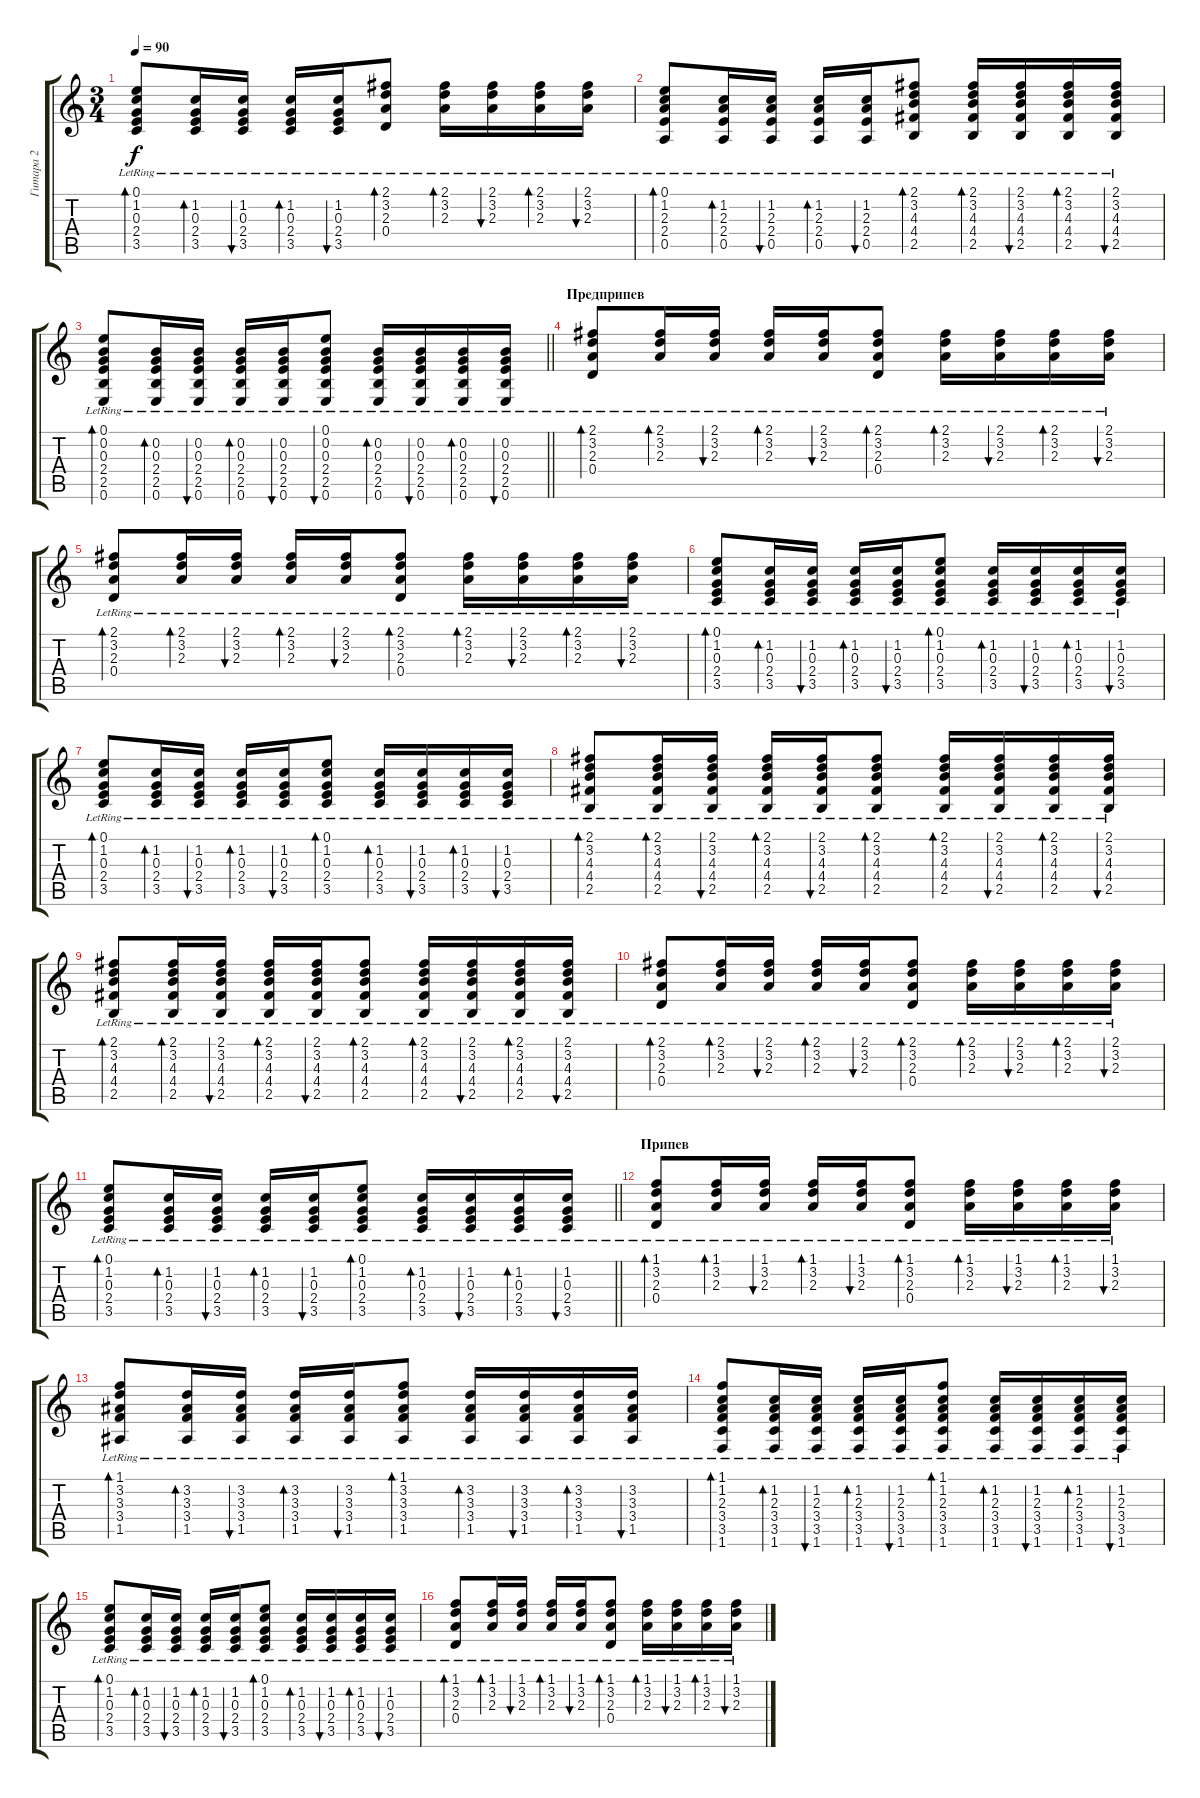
\track ("Гитара 2" "Гитара 2") {instrument acousticguitarsteel}
\staff {score tabs}
\tuning (E4 B3 G3 D3 A2 E2) {hide}
\ts (3 4)
\tempo 90
\clef g2
\ks c
(0.1{lr} 1.2{lr} 0.3{lr} 2.4{lr} 3.5{lr}).8{bd 60 dy f} (1.2{lr} 0.3{lr} 2.4{lr} 3.5{lr}).16{bd 60} (1.2{lr} 0.3{lr} 2.4{lr} 3.5{lr}).16{bu 60} (1.2{lr} 0.3{lr} 2.4{lr} 3.5{lr}).16{bd 60} (1.2{lr} 0.3{lr} 2.4{lr} 3.5{lr}).16{bu 60} (2.1{lr} 3.2{lr} 2.3{lr} 0.4{lr}).8{bd 60} (2.1{lr} 3.2{lr} 2.3{lr}).16{bd 60} (2.1{lr} 3.2{lr} 2.3{lr}).16{bu 60} (2.1{lr} 3.2{lr} 2.3{lr}).16{bd 60} (2.1{lr} 3.2{lr} 2.3{lr}).16{bu 60} |
(0.1{lr} 1.2{lr} 2.3{lr} 2.4{lr} 0.5{lr}).8{bd 60} (1.2{lr} 2.3{lr} 2.4{lr} 0.5{lr}).16{bd 60} (1.2{lr} 2.3{lr} 2.4{lr} 0.5{lr}).16{bu 60} (1.2{lr} 2.3{lr} 2.4{lr} 0.5{lr}).16{bd 60} (1.2{lr} 2.3{lr} 2.4{lr} 0.5{lr}).16{bu 60} (2.1{lr} 3.2{lr} 4.3{lr} 4.4{lr} 2.5{lr}).8{bd 60} (2.1{lr} 3.2{lr} 4.3{lr} 4.4{lr} 2.5{lr}).16{bd 60} (2.1{lr} 3.2{lr} 4.3{lr} 4.4{lr} 2.5{lr}).16{bu 60} (2.1{lr} 3.2{lr} 4.3{lr} 4.4{lr} 2.5{lr}).16{bd 60} (2.1{lr} 3.2{lr} 4.3{lr} 4.4{lr} 2.5{lr}).16{bu 60} |
\barLineRight lightlight
(0.1{lr} 0.2{lr} 0.3{lr} 2.4{lr} 2.5{lr} 0.6{lr}).8{bd 60} (0.2{lr} 0.3{lr} 2.4{lr} 2.5{lr} 0.6{lr}).16{bd 60} (0.2{lr} 0.3{lr} 2.4{lr} 2.5{lr} 0.6{lr}).16{bu 60} (0.2{lr} 0.3{lr} 2.4{lr} 2.5{lr} 0.6{lr}).16{bd 60} (0.2{lr} 0.3{lr} 2.4{lr} 2.5{lr} 0.6{lr}).16{bu 60} (0.1{lr} 0.2{lr} 0.3{lr} 2.4{lr} 2.5{lr} 0.6{lr}).8{bu 60} (0.2{lr} 0.3{lr} 2.4{lr} 2.5{lr} 0.6{lr}).16{bd 60} (0.2{lr} 0.3{lr} 2.4{lr} 2.5{lr} 0.6{lr}).16{bu 60} (0.2{lr} 0.3{lr} 2.4{lr} 2.5{lr} 0.6{lr}).16{bd 60} (0.2{lr} 0.3{lr} 2.4{lr} 2.5{lr} 0.6{lr}).16{bu 60} |
\section ("" "Предприпев")
(2.1{lr} 3.2{lr} 2.3{lr} 0.4{lr}).8{bd 60} (2.1{lr} 3.2{lr} 2.3{lr}).16{bd 60} (2.1{lr} 3.2{lr} 2.3{lr}).16{bu 60} (2.1{lr} 3.2{lr} 2.3{lr}).16{bd 60} (2.1{lr} 3.2{lr} 2.3{lr}).16{bu 60} (2.1{lr} 3.2{lr} 2.3{lr} 0.4{lr}).8{bd 60} (2.1{lr} 3.2{lr} 2.3{lr}).16{bd 60} (2.1{lr} 3.2{lr} 2.3{lr}).16{bu 60} (2.1{lr} 3.2{lr} 2.3{lr}).16{bd 60} (2.1{lr} 3.2{lr} 2.3{lr}).16{bu 60} |
(2.1{lr} 3.2{lr} 2.3{lr} 0.4{lr}).8{bd 60} (2.1{lr} 3.2{lr} 2.3{lr}).16{bd 60} (2.1{lr} 3.2{lr} 2.3{lr}).16{bu 60} (2.1{lr} 3.2{lr} 2.3{lr}).16{bd 60} (2.1{lr} 3.2{lr} 2.3{lr}).16{bu 60} (2.1{lr} 3.2{lr} 2.3{lr} 0.4{lr}).8{bd 60} (2.1{lr} 3.2{lr} 2.3{lr}).16{bd 60} (2.1{lr} 3.2{lr} 2.3{lr}).16{bu 60} (2.1{lr} 3.2{lr} 2.3{lr}).16{bd 60} (2.1{lr} 3.2{lr} 2.3{lr}).16{bu 60} |
(0.1{lr} 1.2{lr} 0.3{lr} 2.4{lr} 3.5{lr}).8{bd 60} (1.2{lr} 0.3{lr} 2.4{lr} 3.5{lr}).16{bd 60} (1.2{lr} 0.3{lr} 2.4{lr} 3.5{lr}).16{bu 60} (1.2{lr} 0.3{lr} 2.4{lr} 3.5{lr}).16{bd 60} (1.2{lr} 0.3{lr} 2.4{lr} 3.5{lr}).16{bu 60} (0.1{lr} 1.2{lr} 0.3{lr} 2.4{lr} 3.5{lr}).8{bd 60} (1.2{lr} 0.3{lr} 2.4{lr} 3.5{lr}).16{bd 60} (1.2{lr} 0.3{lr} 2.4{lr} 3.5{lr}).16{bu 60} (1.2{lr} 0.3{lr} 2.4{lr} 3.5{lr}).16{bd 60} (1.2{lr} 0.3{lr} 2.4{lr} 3.5{lr}).16{bu 60} |
(0.1{lr} 1.2{lr} 0.3{lr} 2.4{lr} 3.5{lr}).8{bd 60} (1.2{lr} 0.3{lr} 2.4{lr} 3.5{lr}).16{bd 60} (1.2{lr} 0.3{lr} 2.4{lr} 3.5{lr}).16{bu 60} (1.2{lr} 0.3{lr} 2.4{lr} 3.5{lr}).16{bd 60} (1.2{lr} 0.3{lr} 2.4{lr} 3.5{lr}).16{bu 60} (0.1{lr} 1.2{lr} 0.3{lr} 2.4{lr} 3.5{lr}).8{bd 60} (1.2{lr} 0.3{lr} 2.4{lr} 3.5{lr}).16{bd 60} (1.2{lr} 0.3{lr} 2.4{lr} 3.5{lr}).16{bu 60} (1.2{lr} 0.3{lr} 2.4{lr} 3.5{lr}).16{bd 60} (1.2{lr} 0.3{lr} 2.4{lr} 3.5{lr}).16{bu 60} |
(2.1{lr} 3.2{lr} 4.3{lr} 4.4{lr} 2.5{lr}).8{bd 60} (2.1{lr} 3.2{lr} 4.3{lr} 4.4{lr} 2.5{lr}).16{bd 60} (2.1{lr} 3.2{lr} 4.3{lr} 4.4{lr} 2.5{lr}).16{bu 60} (2.1{lr} 3.2{lr} 4.3{lr} 4.4{lr} 2.5{lr}).16{bd 60} (2.1{lr} 3.2{lr} 4.3{lr} 4.4{lr} 2.5{lr}).16{bu 60} (2.1{lr} 3.2{lr} 4.3{lr} 4.4{lr} 2.5{lr}).8{bd 60} (2.1{lr} 3.2{lr} 4.3{lr} 4.4{lr} 2.5{lr}).16{bd 60} (2.1{lr} 3.2{lr} 4.3{lr} 4.4{lr} 2.5{lr}).16{bu 60} (2.1{lr} 3.2{lr} 4.3{lr} 4.4{lr} 2.5{lr}).16{bd 60} (2.1{lr} 3.2{lr} 4.3{lr} 4.4{lr} 2.5{lr}).16{bu 60} |
(2.1{lr} 3.2{lr} 4.3{lr} 4.4{lr} 2.5{lr}).8{bd 60} (2.1{lr} 3.2{lr} 4.3{lr} 4.4{lr} 2.5{lr}).16{bd 60} (2.1{lr} 3.2{lr} 4.3{lr} 4.4{lr} 2.5{lr}).16{bu 60} (2.1{lr} 3.2{lr} 4.3{lr} 4.4{lr} 2.5{lr}).16{bd 60} (2.1{lr} 3.2{lr} 4.3{lr} 4.4{lr} 2.5{lr}).16{bu 60} (2.1{lr} 3.2{lr} 4.3{lr} 4.4{lr} 2.5{lr}).8{bd 60} (2.1{lr} 3.2{lr} 4.3{lr} 4.4{lr} 2.5{lr}).16{bd 60} (2.1{lr} 3.2{lr} 4.3{lr} 4.4{lr} 2.5{lr}).16{bu 60} (2.1{lr} 3.2{lr} 4.3{lr} 4.4{lr} 2.5{lr}).16{bd 60} (2.1{lr} 3.2{lr} 4.3{lr} 4.4{lr} 2.5{lr}).16{bu 60} |
(2.1{lr} 3.2{lr} 2.3{lr} 0.4{lr}).8{bd 60} (2.1{lr} 3.2{lr} 2.3{lr}).16{bd 60} (2.1{lr} 3.2{lr} 2.3{lr}).16{bu 60} (2.1{lr} 3.2{lr} 2.3{lr}).16{bd 60} (2.1{lr} 3.2{lr} 2.3{lr}).16{bu 60} (2.1{lr} 3.2{lr} 2.3{lr} 0.4{lr}).8{bd 60} (2.1{lr} 3.2{lr} 2.3{lr}).16{bd 60} (2.1{lr} 3.2{lr} 2.3{lr}).16{bu 60} (2.1{lr} 3.2{lr} 2.3{lr}).16{bd 60} (2.1{lr} 3.2{lr} 2.3{lr}).16{bu 60} |
\barLineRight lightlight
(0.1{lr} 1.2{lr} 0.3{lr} 2.4{lr} 3.5{lr}).8{bd 60} (1.2{lr} 0.3{lr} 2.4{lr} 3.5{lr}).16{bd 60} (1.2{lr} 0.3{lr} 2.4{lr} 3.5{lr}).16{bu 60} (1.2{lr} 0.3{lr} 2.4{lr} 3.5{lr}).16{bd 60} (1.2{lr} 0.3{lr} 2.4{lr} 3.5{lr}).16{bu 60} (0.1{lr} 1.2{lr} 0.3{lr} 2.4{lr} 3.5{lr}).8{bd 60} (1.2{lr} 0.3{lr} 2.4{lr} 3.5{lr}).16{bd 60} (1.2{lr} 0.3{lr} 2.4{lr} 3.5{lr}).16{bu 60} (1.2{lr} 0.3{lr} 2.4{lr} 3.5{lr}).16{bd 60} (1.2{lr} 0.3{lr} 2.4{lr} 3.5{lr}).16{bu 60} |
\section ("" "Припев")
(1.1{lr} 3.2{lr} 2.3{lr} 0.4{lr}).8{bd 60} (1.1{lr} 3.2{lr} 2.3{lr}).16{bd 60} (1.1{lr} 3.2{lr} 2.3{lr}).16{bu 60} (1.1{lr} 3.2{lr} 2.3{lr}).16{bd 60} (1.1{lr} 3.2{lr} 2.3{lr}).16{bu 60} (1.1{lr} 3.2{lr} 2.3{lr} 0.4{lr}).8{bd 60} (1.1{lr} 3.2{lr} 2.3{lr}).16{bd 60} (1.1{lr} 3.2{lr} 2.3{lr}).16{bu 60} (1.1{lr} 3.2{lr} 2.3{lr}).16{bd 60} (1.1{lr} 3.2{lr} 2.3{lr}).16{bu 60} |
(1.1{lr} 3.2{lr} 3.3{lr} 3.4{lr} 1.5{lr}).8{bd 60} (3.2{lr} 3.3{lr} 3.4{lr} 1.5{lr}).16{bd 60} (3.2{lr} 3.3{lr} 3.4{lr} 1.5{lr}).16{bu 60} (3.2{lr} 3.3{lr} 3.4{lr} 1.5{lr}).16{bd 60} (3.2{lr} 3.3{lr} 3.4{lr} 1.5{lr}).16{bu 60} (1.1{lr} 3.2{lr} 3.3{lr} 3.4{lr} 1.5{lr}).8{bd 60} (3.2{lr} 3.3{lr} 3.4{lr} 1.5{lr}).16{bd 60} (3.2{lr} 3.3{lr} 3.4{lr} 1.5{lr}).16{bu 60} (3.2{lr} 3.3{lr} 3.4{lr} 1.5{lr}).16{bd 60} (3.2{lr} 3.3{lr} 3.4{lr} 1.5{lr}).16{bu 60} |
(1.1{lr} 1.2{lr} 2.3{lr} 3.4{lr} 3.5{lr} 1.6).8{bd 60} (1.2{lr} 2.3{lr} 3.4{lr} 3.5{lr} 1.6).16{bd 60} (1.2{lr} 2.3{lr} 3.4{lr} 3.5{lr} 1.6).16{bu 60} (1.2{lr} 2.3{lr} 3.4{lr} 3.5{lr} 1.6).16{bd 60} (1.2{lr} 2.3{lr} 3.4{lr} 3.5{lr} 1.6).16{bu 60} (1.1{lr} 1.2{lr} 2.3{lr} 3.4{lr} 3.5{lr} 1.6).8{bd 60} (1.2{lr} 2.3{lr} 3.4{lr} 3.5{lr} 1.6).16{bd 60} (1.2{lr} 2.3{lr} 3.4{lr} 3.5{lr} 1.6).16{bu 60} (1.2{lr} 2.3{lr} 3.4{lr} 3.5{lr} 1.6).16{bd 60} (1.2{lr} 2.3{lr} 3.4{lr} 3.5{lr} 1.6).16{bu 60} |
(0.1{lr} 1.2{lr} 0.3{lr} 2.4{lr} 3.5{lr}).8{bd 60} (1.2{lr} 0.3{lr} 2.4{lr} 3.5{lr}).16{bd 60} (1.2{lr} 0.3{lr} 2.4{lr} 3.5{lr}).16{bu 60} (1.2{lr} 0.3{lr} 2.4{lr} 3.5{lr}).16{bd 60} (1.2{lr} 0.3{lr} 2.4{lr} 3.5{lr}).16{bu 60} (0.1{lr} 1.2{lr} 0.3{lr} 2.4{lr} 3.5{lr}).8{bd 60} (1.2{lr} 0.3{lr} 2.4{lr} 3.5{lr}).16{bd 60} (1.2{lr} 0.3{lr} 2.4{lr} 3.5{lr}).16{bu 60} (1.2{lr} 0.3{lr} 2.4{lr} 3.5{lr}).16{bd 60} (1.2{lr} 0.3{lr} 2.4{lr} 3.5{lr}).16{bu 60} |
(1.1{lr} 3.2{lr} 2.3{lr} 0.4{lr}).8{bd 60} (1.1{lr} 3.2{lr} 2.3{lr}).16{bd 60} (1.1{lr} 3.2{lr} 2.3{lr}).16{bu 60} (1.1{lr} 3.2{lr} 2.3{lr}).16{bd 60} (1.1{lr} 3.2{lr} 2.3{lr}).16{bu 60} (1.1{lr} 3.2{lr} 2.3{lr} 0.4{lr}).8{bd 60} (1.1{lr} 3.2{lr} 2.3{lr}).16{bd 60} (1.1{lr} 3.2{lr} 2.3{lr}).16{bu 60} (1.1{lr} 3.2{lr} 2.3{lr}).16{bd 60} (1.1{lr} 3.2{lr} 2.3{lr}).16{bu 60}
